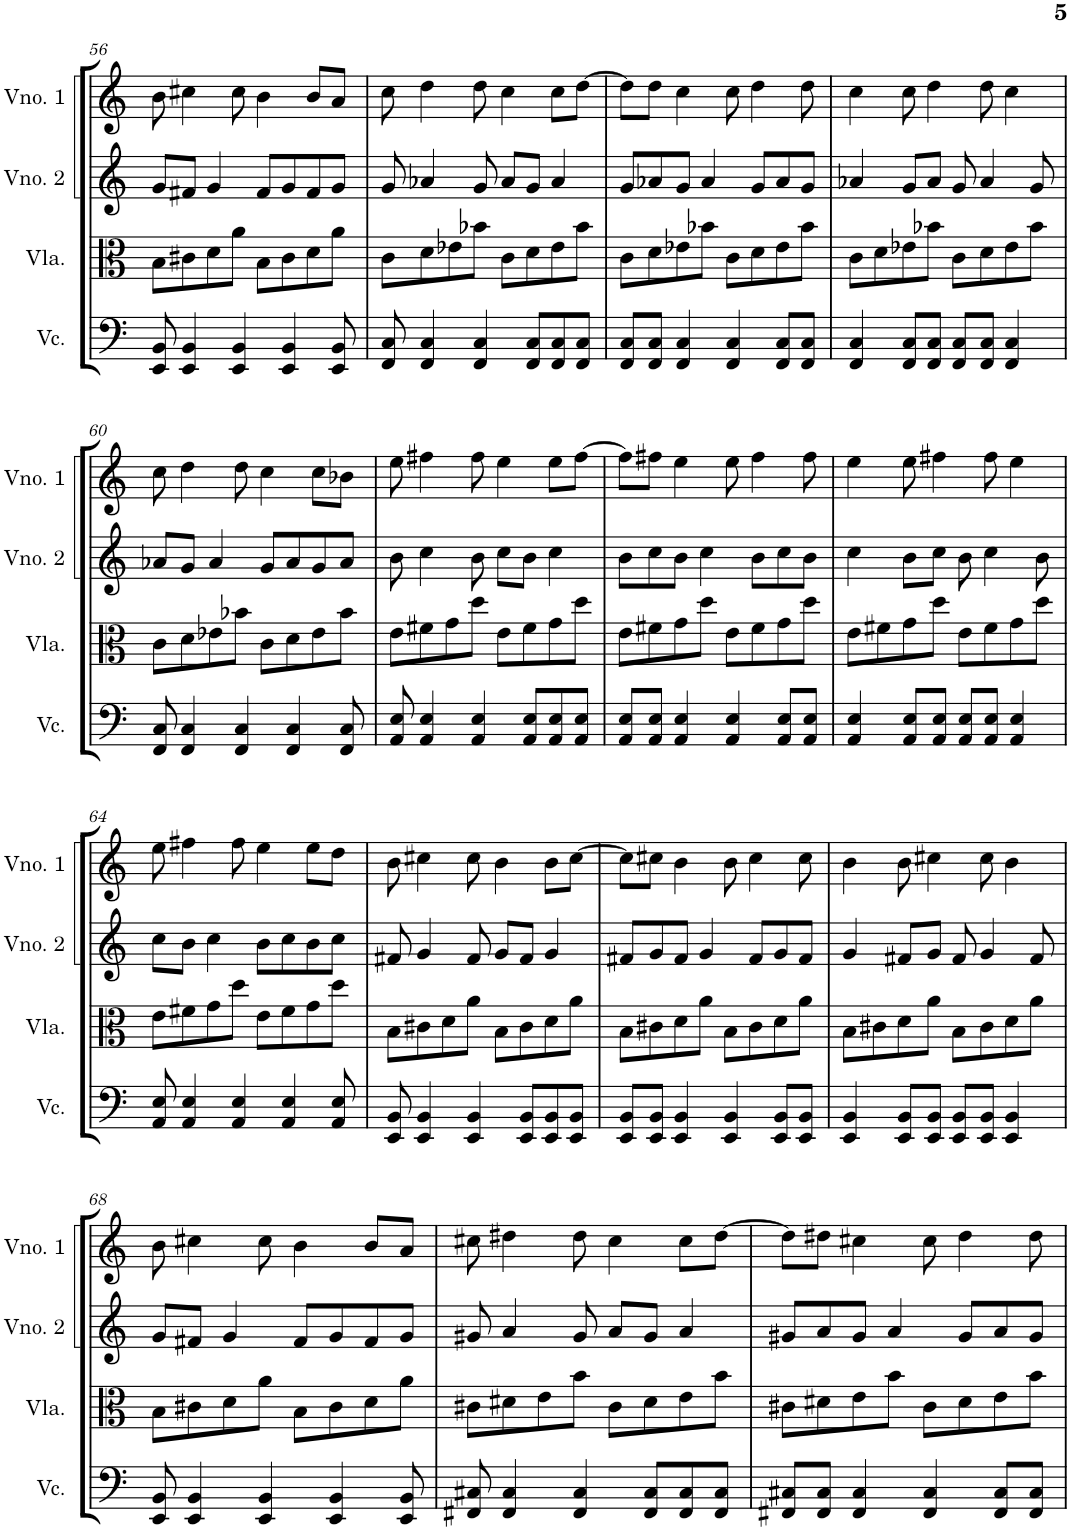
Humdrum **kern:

**kern	**kern	**kern	**kern
*part4	*part3	*part2	*part1
*staff4	*staff3	*staff2	*staff1
*I"Violoncelo	*I"Viola	*I"Violino 2	*I"Violino 1
*I'Vc.	*I'Vla.	*I'Vno. 2	*I'Vno. 1
!!LO:PB:g=z
*clefF4	*clefC3	*clefG2	*clefG2
*k[]	*k[]	*k[]	*k[]
*M4/4	*M4/4	*M4/4	*M4/4
=56	=56	=56	=56
8EE/ 8BB/	8B\L	8g/L	8b\
4EE/ 4BB/	8c#X\	8f#X/J	4cc#X\
.	8d\	4g/	.
4EE/ 4BB/	8a\J	.	8cc#\
.	8B\L	8f#/L	4b\
4EE/ 4BB/	8c#\	8g/	.
.	8d\	8f#/	8b/L
8EE/ 8BB/	8a\J	8g/J	8a/J
=57	=57	=57	=57
8FF/ 8C/	8c\L	8g/	8cc\
4FF/ 4C/	8d\	4a-X/	4dd\
.	8e-X\	.	.
4FF/ 4C/	8b-X\J	8g/	8dd\
.	8c\L	8a-/L	4cc\
8FF/ 8C/L	8d\	8g/J	.
8FF/ 8C/	8e-\	4a-/	8cc\L
8FF/ 8C/J	8b-\J	.	[8dd\J
=58	=58	=58	=58
8FF/ 8C/L	8c\L	8g/L	8dd\L]
8FF/ 8C/J	8d\	8a-X/	8dd\J
4FF/ 4C/	8e-X\	8g/J	4cc\
.	8b-X\J	4a-/	.
4FF/ 4C/	8c\L	.	8cc\
.	8d\	8g/L	4dd\
8FF/ 8C/L	8e-\	8a-/	.
8FF/ 8C/J	8b-\J	8g/J	8dd\
=59	=59	=59	=59
4FF/ 4C/	8c\L	4a-X/	4cc\
.	8d\	.	.
8FF/ 8C/L	8e-X\	8g/L	8cc\
8FF/ 8C/J	8b-X\J	8a-/J	4dd\
8FF/ 8C/L	8c\L	8g/	.
8FF/ 8C/J	8d\	4a-/	8dd\
4FF/ 4C/	8e-\	.	4cc\
.	8b-\J	8g/	.
!!LO:LB:g=z
=60	=60	=60	=60
8FF/ 8C/	8c\L	8a-X/L	8cc\
4FF/ 4C/	8d\	8g/J	4dd\
.	8e-X\	4a-/	.
4FF/ 4C/	8b-X\J	.	8dd\
.	8c\L	8g/L	4cc\
4FF/ 4C/	8d\	8a-/	.
.	8e-\	8g/	8cc\L
8FF/ 8C/	8b-\J	8a-/J	8b-X\J
=61	=61	=61	=61
8AA/ 8E/	8e\L	8b\	8ee\
4AA/ 4E/	8f#X\	4cc\	4ff#X\
.	8g\	.	.
4AA/ 4E/	8dd\J	8b\	8ff#\
.	8e\L	8cc\L	4ee\
8AA/ 8E/L	8f#\	8b\J	.
8AA/ 8E/	8g\	4cc\	8ee\L
8AA/ 8E/J	8dd\J	.	[8ff#\J
=62	=62	=62	=62
8AA/ 8E/L	8e\L	8b\L	8ff#\L]
8AA/ 8E/J	8f#X\	8cc\	8ff#X\J
4AA/ 4E/	8g\	8b\J	4ee\
.	8dd\J	4cc\	.
4AA/ 4E/	8e\L	.	8ee\
.	8f#\	8b\L	4ff#\
8AA/ 8E/L	8g\	8cc\	.
8AA/ 8E/J	8dd\J	8b\J	8ff#\
=63	=63	=63	=63
4AA/ 4E/	8e\L	4cc\	4ee\
.	8f#X\	.	.
8AA/ 8E/L	8g\	8b\L	8ee\
8AA/ 8E/J	8dd\J	8cc\J	4ff#X\
8AA/ 8E/L	8e\L	8b\	.
8AA/ 8E/J	8f#\	4cc\	8ff#\
4AA/ 4E/	8g\	.	4ee\
.	8dd\J	8b\	.
!!LO:LB:g=z
=64	=64	=64	=64
8AA/ 8E/	8e\L	8cc\L	8ee\
4AA/ 4E/	8f#X\	8b\J	4ff#X\
.	8g\	4cc\	.
4AA/ 4E/	8dd\J	.	8ff#\
.	8e\L	8b\L	4ee\
4AA/ 4E/	8f#\	8cc\	.
.	8g\	8b\	8ee\L
8AA/ 8E/	8dd\J	8cc\J	8dd\J
=65	=65	=65	=65
8EE/ 8BB/	8B\L	8f#X/	8b\
4EE/ 4BB/	8c#X\	4g/	4cc#X\
.	8d\	.	.
4EE/ 4BB/	8a\J	8f#/	8cc#\
.	8B\L	8g/L	4b\
8EE/ 8BB/L	8c#\	8f#/J	.
8EE/ 8BB/	8d\	4g/	8b\L
8EE/ 8BB/J	8a\J	.	[8cc#\J
=66	=66	=66	=66
8EE/ 8BB/L	8B\L	8f#X/L	8cc#\L]
8EE/ 8BB/J	8c#X\	8g/	8cc#X\J
4EE/ 4BB/	8d\	8f#/J	4b\
.	8a\J	4g/	.
4EE/ 4BB/	8B\L	.	8b\
.	8c#\	8f#/L	4cc#\
8EE/ 8BB/L	8d\	8g/	.
8EE/ 8BB/J	8a\J	8f#/J	8cc#\
=67	=67	=67	=67
4EE/ 4BB/	8B\L	4g/	4b\
.	8c#X\	.	.
8EE/ 8BB/L	8d\	8f#X/L	8b\
8EE/ 8BB/J	8a\J	8g/J	4cc#X\
8EE/ 8BB/L	8B\L	8f#/	.
8EE/ 8BB/J	8c#\	4g/	8cc#\
4EE/ 4BB/	8d\	.	4b\
.	8a\J	8f#/	.
!!LO:LB:g=z
=68	=68	=68	=68
8EE/ 8BB/	8B\L	8g/L	8b\
4EE/ 4BB/	8c#X\	8f#X/J	4cc#X\
.	8d\	4g/	.
4EE/ 4BB/	8a\J	.	8cc#\
.	8B\L	8f#/L	4b\
4EE/ 4BB/	8c#\	8g/	.
.	8d\	8f#/	8b/L
8EE/ 8BB/	8a\J	8g/J	8a/J
=69	=69	=69	=69
8FF#X/ 8C#X/	8c#X\L	8g#X/	8cc#X\
4FF#/ 4C#/	8d#X\	4a/	4dd#X\
.	8e\	.	.
4FF#/ 4C#/	8b\J	8g#/	8dd#\
.	8c#\L	8a/L	4cc#\
8FF#/ 8C#/L	8d#\	8g#/J	.
8FF#/ 8C#/	8e\	4a/	8cc#\L
8FF#/ 8C#/J	8b\J	.	[8dd#\J
=70	=70	=70	=70
8FF#X/ 8C#X/L	8c#X\L	8g#X/L	8dd#\L]
8FF#/ 8C#/J	8d#X\	8a/	8dd#X\J
4FF#/ 4C#/	8e\	8g#/J	4cc#X\
.	8b\J	4a/	.
4FF#/ 4C#/	8c#\L	.	8cc#\
.	8d#\	8g#/L	4dd#\
8FF#/ 8C#/L	8e\	8a/	.
8FF#/ 8C#/J	8b\J	8g#/J	8dd#\
=	=	=	=
*-	*-	*-	*-
